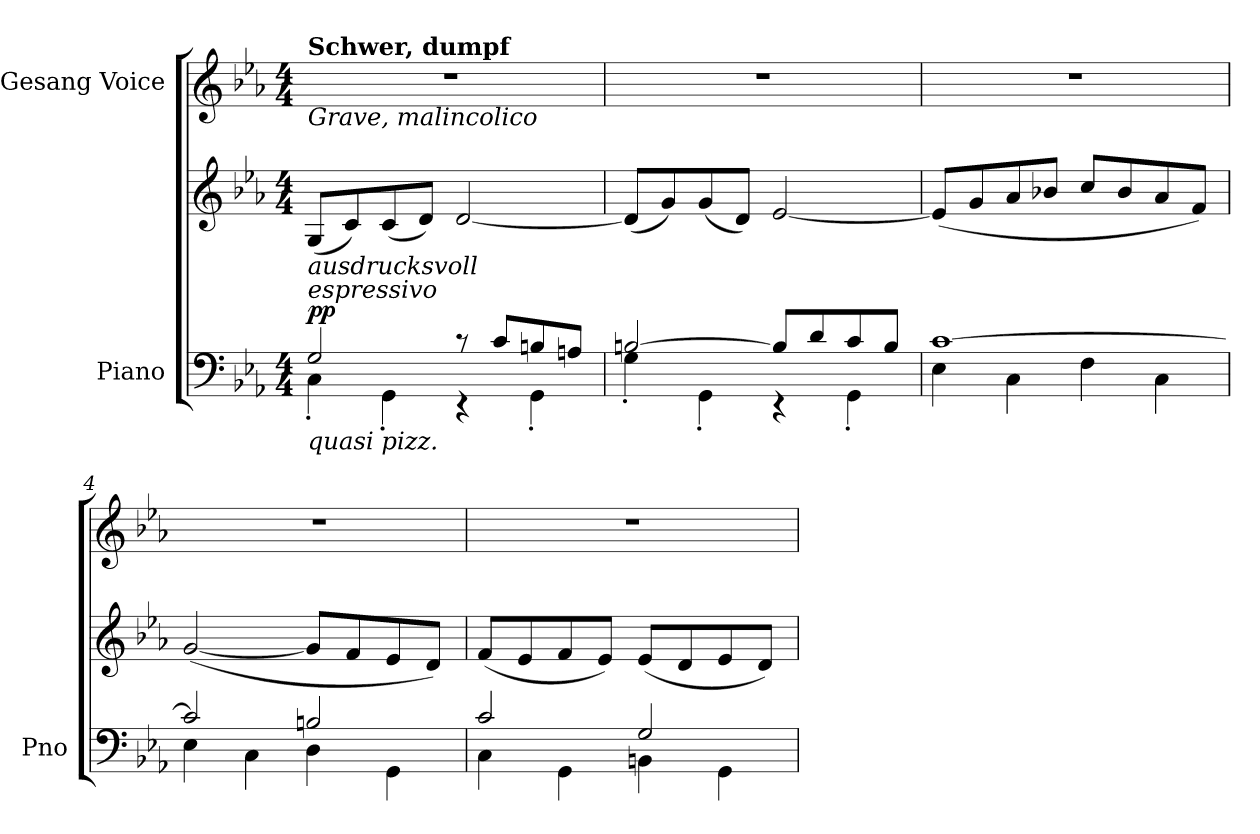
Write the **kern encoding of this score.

**kern	**kern	**dynam	**kern
*part2	*part2	*part2	*part1
*staff3	*staff2	*staff2/3	*staff1
*I"Piano	*	*	*I"Gesang Voice
*I'Pno	*	*	*
*clefF4	*clefG2	*	*clefG2
*k[b-e-a-]	*k[b-e-a-]	*	*k[b-e-a-]
*M4/4	*M4/4	*	*M4/4
=1	=1	=1	=1
*^	*	*	*
!	!	!	!	!LO:TX:a:B:t=Schwer, dumpf
!	!	!	!	!LO:TX:b:i:t=Grave, malincolico
!	!	!LO:TX:b:i:t=ausdrucksvoll	!	!
!	!	!LO:TX:b:i:t=espressivo	!	!
!LO:TX:b:i:t=quasi pizz.	!	!	!	!
!	!	!	!LO:DY:a=2	!
2G/	4C'\	(8G/L	pp	1r
.	.	8c/)	.	.
.	4GG'\	(8c/	.	.
.	.	8d/J)	.	.
8r	4r	[2d/	.	.
8c/L	.	.	.	.
8Bn/	4GG'\	.	.	.
8An/J	.	.	.	.
=2	=2	=2	=2	=2
[2Bn/	4G'\	(8d/L]	.	1r
.	.	8g/)	.	.
.	4GG'\	(8g/	.	.
.	.	8d/J)	.	.
8B/L]	4r	[2e-/	.	.
8d/	.	.	.	.
8c/	4GG'\	.	.	.
8B/J	.	.	.	.
=3	=3	=3	=3	=3
[1c	4E-\	(8e-/L]	.	1r
.	.	8g/	.	.
.	4C\	8a-/	.	.
.	.	8b-X/J	.	.
.	4F\	8cc/L	.	.
.	.	8b-/	.	.
.	4C\	8a-/	.	.
.	.	8f/J)	.	.
!!LO:LB:g=z
=4	=4	=4	=4	=4
2c/]	4E-\	([2g/	.	1r
.	4C\	.	.	.
2Bn/	4D\	8g/L]	.	.
.	.	8f/	.	.
.	4GG\	8e-/	.	.
.	.	8d/J)	.	.
=5	=5	=5	=5	=5
2c/	4C\	(8f/L	.	1r
.	.	8e-/	.	.
.	4GG\	8f/	.	.
.	.	8e-/J)	.	.
2G/	4BBn\	(8e-/L	.	.
.	.	8d/	.	.
.	4GG\	8e-/	.	.
.	.	8d/J)	.	.
*v	*v	*	*	*
=	=	=	=
*-	*-	*-	*-
